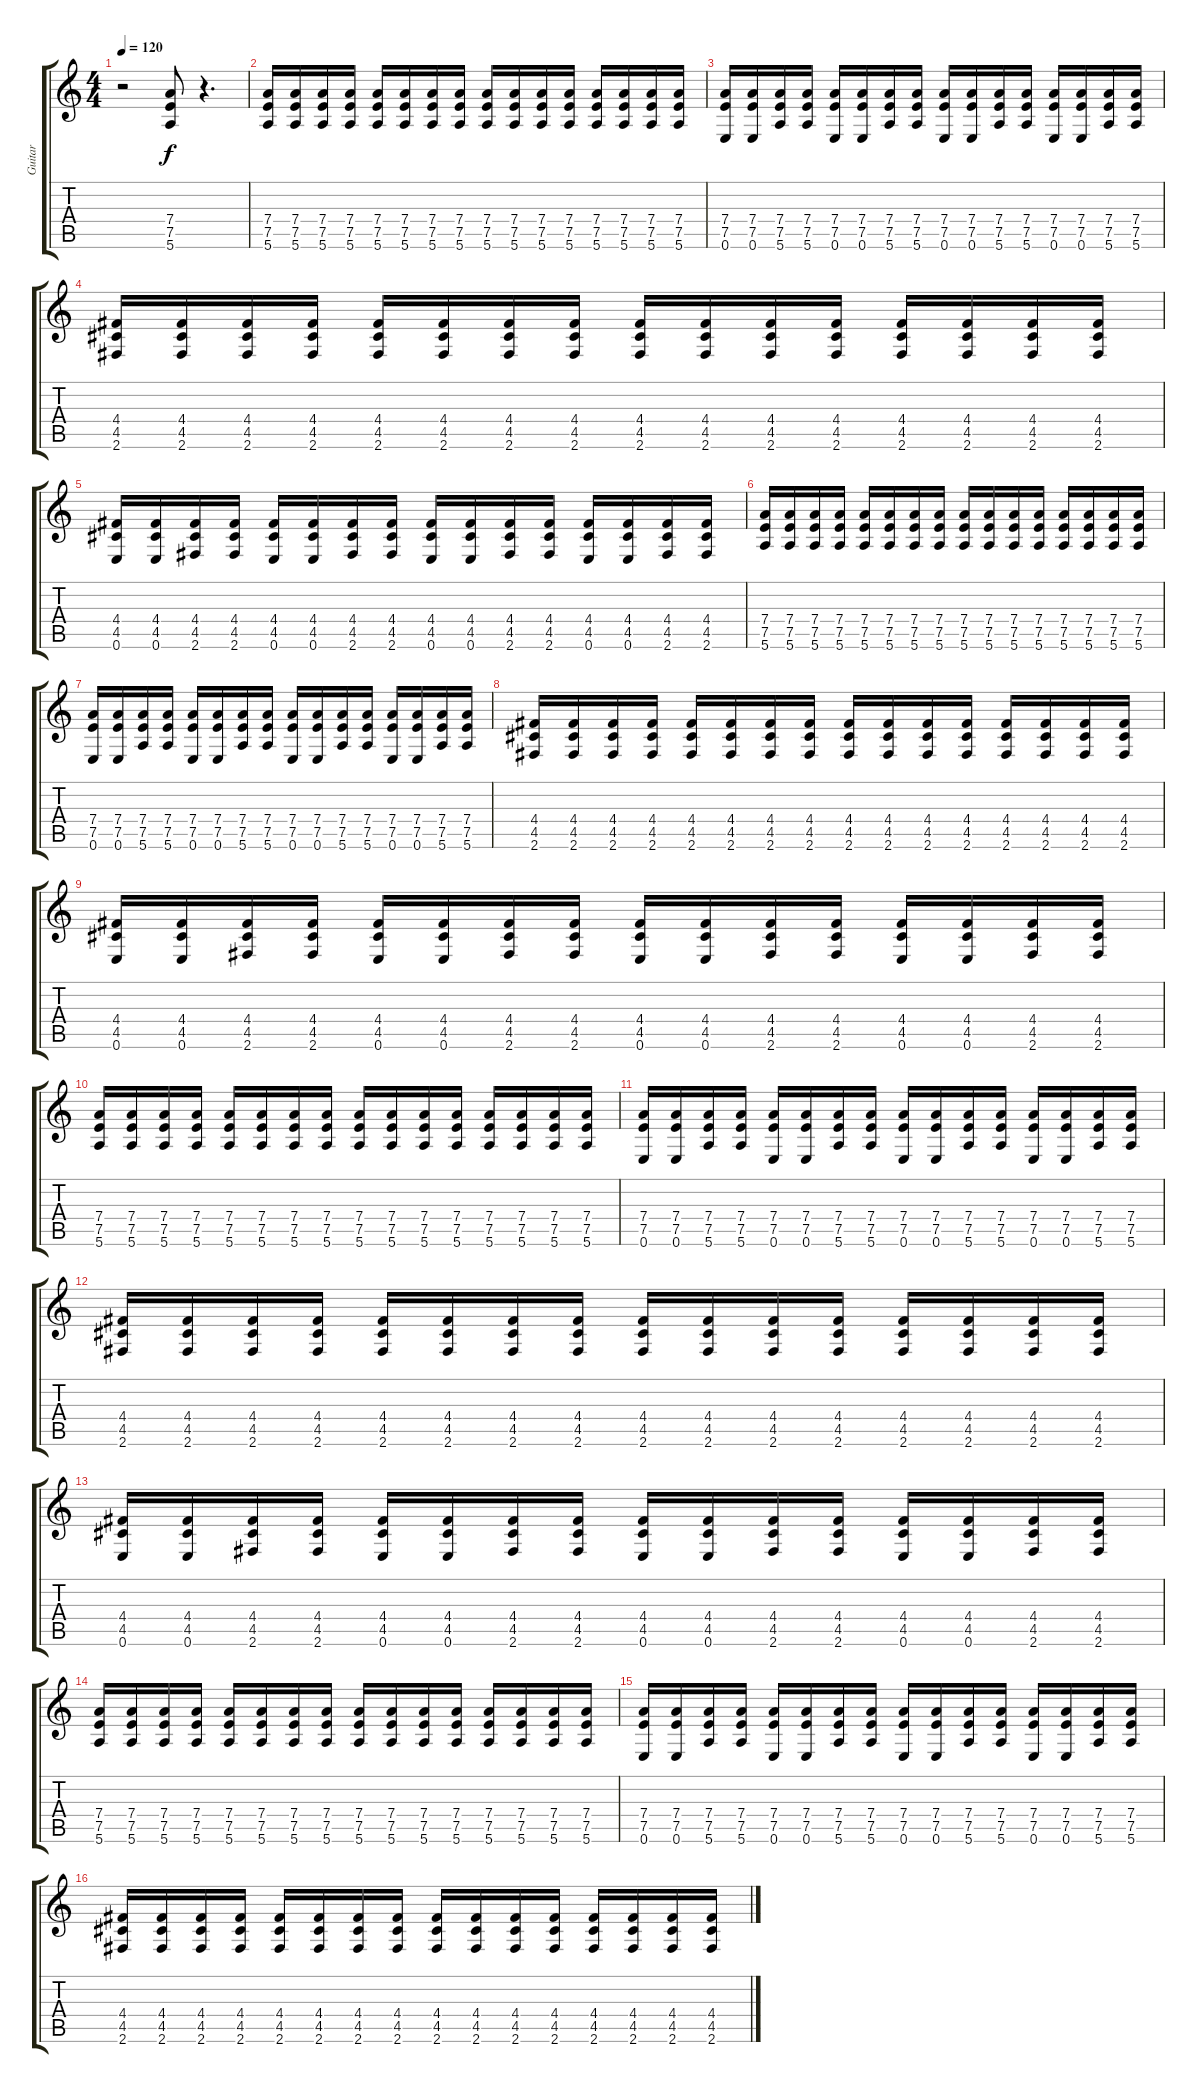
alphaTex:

\track ("Guitar" "Guitar") {instrument overdrivenguitar}
\staff {score tabs}
\tuning (E4 B3 G3 D3 A2 E2) {hide}
\ts (4 4)
\tempo 120
\clef g2
\ks c
r.2{dy f instrument overdrivenguitar} (7.4 7.5 5.6).8 r.4{d} |
(7.4 7.5 5.6).16 (7.4 7.5 5.6).16 (7.4 7.5 5.6).16 (7.4 7.5 5.6).16 (7.4 7.5 5.6).16 (7.4 7.5 5.6).16 (7.4 7.5 5.6).16 (7.4 7.5 5.6).16 (7.4 7.5 5.6).16 (7.4 7.5 5.6).16 (7.4 7.5 5.6).16 (7.4 7.5 5.6).16 (7.4 7.5 5.6).16 (7.4 7.5 5.6).16 (7.4 7.5 5.6).16 (7.4 7.5 5.6).16 |
(7.4 7.5 0.6).16 (7.4 7.5 0.6).16 (7.4 7.5 5.6).16 (7.4 7.5 5.6).16 (7.4 7.5 0.6).16 (7.4 7.5 0.6).16 (7.4 7.5 5.6).16 (7.4 7.5 5.6).16 (7.4 7.5 0.6).16 (7.4 7.5 0.6).16 (7.4 7.5 5.6).16 (7.4 7.5 5.6).16 (7.4 7.5 0.6).16 (7.4 7.5 0.6).16 (7.4 7.5 5.6).16 (7.4 7.5 5.6).16 |
(4.4 4.5 2.6).16 (4.4 4.5 2.6).16 (4.4 4.5 2.6).16 (4.4 4.5 2.6).16 (4.4 4.5 2.6).16 (4.4 4.5 2.6).16 (4.4 4.5 2.6).16 (4.4 4.5 2.6).16 (4.4 4.5 2.6).16 (4.4 4.5 2.6).16 (4.4 4.5 2.6).16 (4.4 4.5 2.6).16 (4.4 4.5 2.6).16 (4.4 4.5 2.6).16 (4.4 4.5 2.6).16 (4.4 4.5 2.6).16 |
(4.4 4.5 0.6).16 (4.4 4.5 0.6).16 (4.4 4.5 2.6).16 (4.4 4.5 2.6).16 (4.4 4.5 0.6).16 (4.4 4.5 0.6).16 (4.4 4.5 2.6).16 (4.4 4.5 2.6).16 (4.4 4.5 0.6).16 (4.4 4.5 0.6).16 (4.4 4.5 2.6).16 (4.4 4.5 2.6).16 (4.4 4.5 0.6).16 (4.4 4.5 0.6).16 (4.4 4.5 2.6).16 (4.4 4.5 2.6).16 |
(7.4 7.5 5.6).16 (7.4 7.5 5.6).16 (7.4 7.5 5.6).16 (7.4 7.5 5.6).16 (7.4 7.5 5.6).16 (7.4 7.5 5.6).16 (7.4 7.5 5.6).16 (7.4 7.5 5.6).16 (7.4 7.5 5.6).16 (7.4 7.5 5.6).16 (7.4 7.5 5.6).16 (7.4 7.5 5.6).16 (7.4 7.5 5.6).16 (7.4 7.5 5.6).16 (7.4 7.5 5.6).16 (7.4 7.5 5.6).16 |
(7.4 7.5 0.6).16 (7.4 7.5 0.6).16 (7.4 7.5 5.6).16 (7.4 7.5 5.6).16 (7.4 7.5 0.6).16 (7.4 7.5 0.6).16 (7.4 7.5 5.6).16 (7.4 7.5 5.6).16 (7.4 7.5 0.6).16 (7.4 7.5 0.6).16 (7.4 7.5 5.6).16 (7.4 7.5 5.6).16 (7.4 7.5 0.6).16 (7.4 7.5 0.6).16 (7.4 7.5 5.6).16 (7.4 7.5 5.6).16 |
(4.4 4.5 2.6).16 (4.4 4.5 2.6).16 (4.4 4.5 2.6).16 (4.4 4.5 2.6).16 (4.4 4.5 2.6).16 (4.4 4.5 2.6).16 (4.4 4.5 2.6).16 (4.4 4.5 2.6).16 (4.4 4.5 2.6).16 (4.4 4.5 2.6).16 (4.4 4.5 2.6).16 (4.4 4.5 2.6).16 (4.4 4.5 2.6).16 (4.4 4.5 2.6).16 (4.4 4.5 2.6).16 (4.4 4.5 2.6).16 |
(4.4 4.5 0.6).16 (4.4 4.5 0.6).16 (4.4 4.5 2.6).16 (4.4 4.5 2.6).16 (4.4 4.5 0.6).16 (4.4 4.5 0.6).16 (4.4 4.5 2.6).16 (4.4 4.5 2.6).16 (4.4 4.5 0.6).16 (4.4 4.5 0.6).16 (4.4 4.5 2.6).16 (4.4 4.5 2.6).16 (4.4 4.5 0.6).16 (4.4 4.5 0.6).16 (4.4 4.5 2.6).16 (4.4 4.5 2.6).16 |
(7.4 7.5 5.6).16 (7.4 7.5 5.6).16 (7.4 7.5 5.6).16 (7.4 7.5 5.6).16 (7.4 7.5 5.6).16 (7.4 7.5 5.6).16 (7.4 7.5 5.6).16 (7.4 7.5 5.6).16 (7.4 7.5 5.6).16 (7.4 7.5 5.6).16 (7.4 7.5 5.6).16 (7.4 7.5 5.6).16 (7.4 7.5 5.6).16 (7.4 7.5 5.6).16 (7.4 7.5 5.6).16 (7.4 7.5 5.6).16 |
(7.4 7.5 0.6).16 (7.4 7.5 0.6).16 (7.4 7.5 5.6).16 (7.4 7.5 5.6).16 (7.4 7.5 0.6).16 (7.4 7.5 0.6).16 (7.4 7.5 5.6).16 (7.4 7.5 5.6).16 (7.4 7.5 0.6).16 (7.4 7.5 0.6).16 (7.4 7.5 5.6).16 (7.4 7.5 5.6).16 (7.4 7.5 0.6).16 (7.4 7.5 0.6).16 (7.4 7.5 5.6).16 (7.4 7.5 5.6).16 |
(4.4 4.5 2.6).16 (4.4 4.5 2.6).16 (4.4 4.5 2.6).16 (4.4 4.5 2.6).16 (4.4 4.5 2.6).16 (4.4 4.5 2.6).16 (4.4 4.5 2.6).16 (4.4 4.5 2.6).16 (4.4 4.5 2.6).16 (4.4 4.5 2.6).16 (4.4 4.5 2.6).16 (4.4 4.5 2.6).16 (4.4 4.5 2.6).16 (4.4 4.5 2.6).16 (4.4 4.5 2.6).16 (4.4 4.5 2.6).16 |
(4.4 4.5 0.6).16 (4.4 4.5 0.6).16 (4.4 4.5 2.6).16 (4.4 4.5 2.6).16 (4.4 4.5 0.6).16 (4.4 4.5 0.6).16 (4.4 4.5 2.6).16 (4.4 4.5 2.6).16 (4.4 4.5 0.6).16 (4.4 4.5 0.6).16 (4.4 4.5 2.6).16 (4.4 4.5 2.6).16 (4.4 4.5 0.6).16 (4.4 4.5 0.6).16 (4.4 4.5 2.6).16 (4.4 4.5 2.6).16 |
(7.4 7.5 5.6).16 (7.4 7.5 5.6).16 (7.4 7.5 5.6).16 (7.4 7.5 5.6).16 (7.4 7.5 5.6).16 (7.4 7.5 5.6).16 (7.4 7.5 5.6).16 (7.4 7.5 5.6).16 (7.4 7.5 5.6).16 (7.4 7.5 5.6).16 (7.4 7.5 5.6).16 (7.4 7.5 5.6).16 (7.4 7.5 5.6).16 (7.4 7.5 5.6).16 (7.4 7.5 5.6).16 (7.4 7.5 5.6).16 |
(7.4 7.5 0.6).16 (7.4 7.5 0.6).16 (7.4 7.5 5.6).16 (7.4 7.5 5.6).16 (7.4 7.5 0.6).16 (7.4 7.5 0.6).16 (7.4 7.5 5.6).16 (7.4 7.5 5.6).16 (7.4 7.5 0.6).16 (7.4 7.5 0.6).16 (7.4 7.5 5.6).16 (7.4 7.5 5.6).16 (7.4 7.5 0.6).16 (7.4 7.5 0.6).16 (7.4 7.5 5.6).16 (7.4 7.5 5.6).16 |
(4.4 4.5 2.6).16 (4.4 4.5 2.6).16 (4.4 4.5 2.6).16 (4.4 4.5 2.6).16 (4.4 4.5 2.6).16 (4.4 4.5 2.6).16 (4.4 4.5 2.6).16 (4.4 4.5 2.6).16 (4.4 4.5 2.6).16 (4.4 4.5 2.6).16 (4.4 4.5 2.6).16 (4.4 4.5 2.6).16 (4.4 4.5 2.6).16 (4.4 4.5 2.6).16 (4.4 4.5 2.6).16 (4.4 4.5 2.6).16
